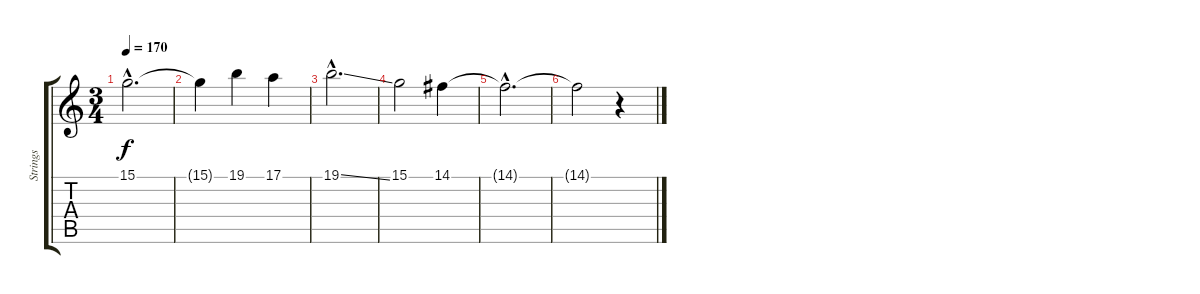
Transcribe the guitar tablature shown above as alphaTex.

\track ("Strings" "Strings") {instrument synthstrings1}
\staff {score tabs}
\tuning (E4 B3 G3 D3 A2 E2) {hide}
\ts (3 4)
\tempo 170
\clef g2
\ks c
15.1{hac t}.2{d dy f} |
15.1{t}.4 19.1.4 17.1.4 |
19.1{ss hac}.2{d} |
15.1.2 14.1.4 |
14.1{hac t}.2{d} |
14.1{t}.2 r.4
